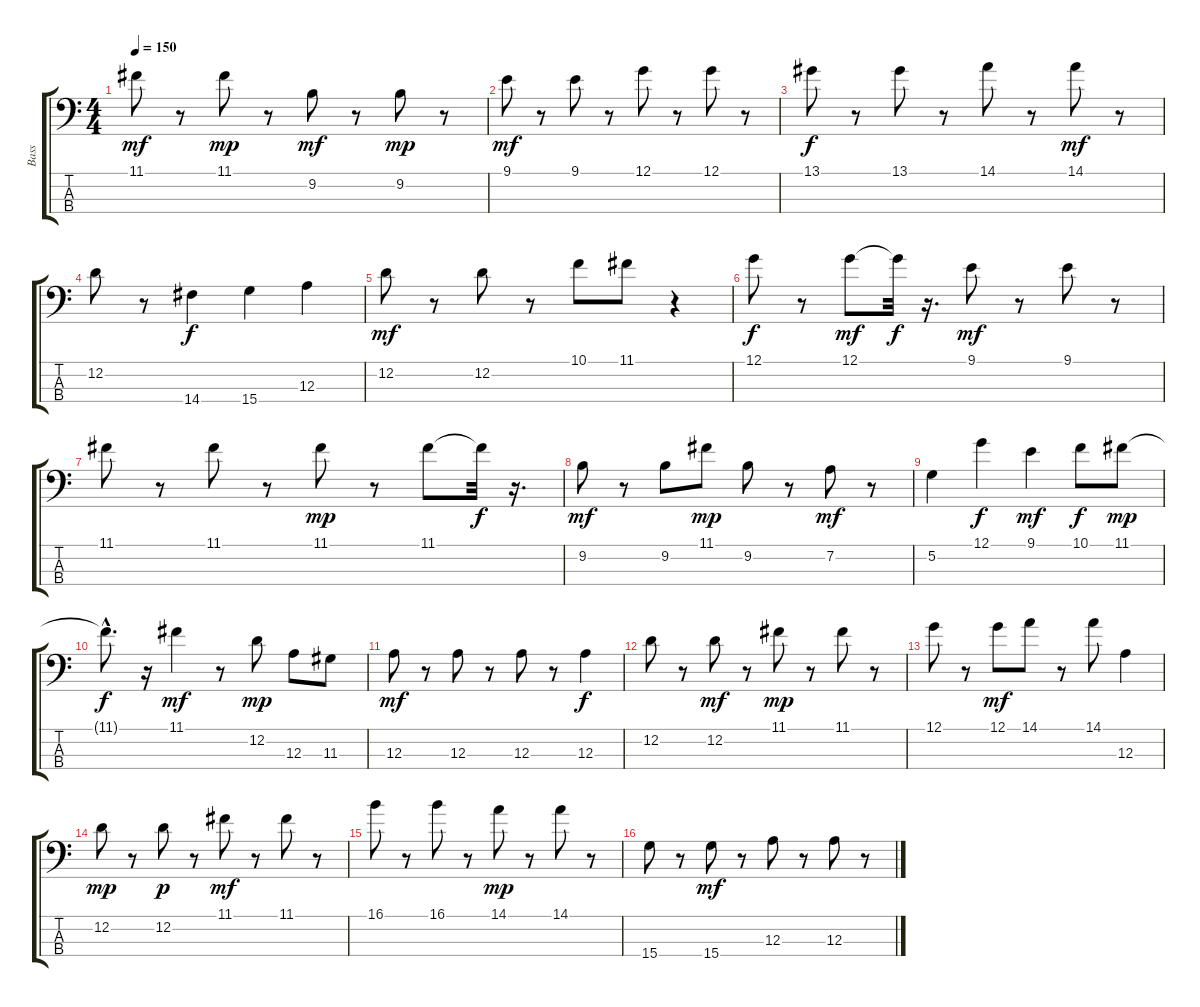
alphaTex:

\track ("Bass" "Bass") {instrument acousticbass}
\staff {score tabs}
\tuning (G2 D2 A1 E1) {hide}
\ts (4 4)
\tempo 150
\clef f4
\ks c
11.1.8{dy mf} r.8 11.1.8{dy mp} r.8 9.2.8{dy mf} r.8 9.2.8{dy mp} r.8 |
9.1.8{dy mf} r.8 9.1.8 r.8 12.1.8 r.8 12.1.8 r.8 |
13.1.8{dy f} r.8 13.1.8 r.8 14.1.8 r.8 14.1.8{dy mf} r.8 |
12.2.8 r.8 14.4.4{dy f} 15.4.4 12.3.4 |
12.2.8{dy mf} r.8 12.2.8 r.8 10.1.8 11.1.8 r.4 |
12.1.8{dy f} r.8 12.1.8{dy mf} 12.1{t}.32{dy f} r.16{d} 9.1.8{dy mf} r.8 9.1.8 r.8 |
11.1.8 r.8 11.1.8 r.8 11.1.8{dy mp} r.8 11.1.8 11.1{t}.32{dy f} r.16{d} |
9.2.8{dy mf} r.8 9.2.8 11.1.8{dy mp} 9.2.8 r.8 7.2.8{dy mf} r.8 |
5.2.4 12.1.4{dy f} 9.1.4{dy mf} 10.1.8{dy f} 11.1.8{dy mp} |
11.1{hac t}.8{d dy f} r.16 11.1.4{dy mf} r.8 12.2.8{dy mp} 12.3.8 11.3.8 |
12.3.8{dy mf} r.8 12.3.8 r.8 12.3.8 r.8 12.3.4{dy f} |
12.2.8 r.8 12.2.8{dy mf} r.8 11.1.8{dy mp} r.8 11.1.8 r.8 |
12.1.8 r.8 12.1.8{dy mf} 14.1.8 r.8 14.1.8 12.3.4 |
12.2.8{dy mp} r.8 12.2.8{dy p} r.8 11.1.8{dy mf} r.8 11.1.8 r.8 |
16.1.8 r.8 16.1.8 r.8 14.1.8{dy mp} r.8 14.1.8 r.8 |
15.4.8 r.8 15.4.8{dy mf} r.8 12.3.8 r.8 12.3.8 r.8
